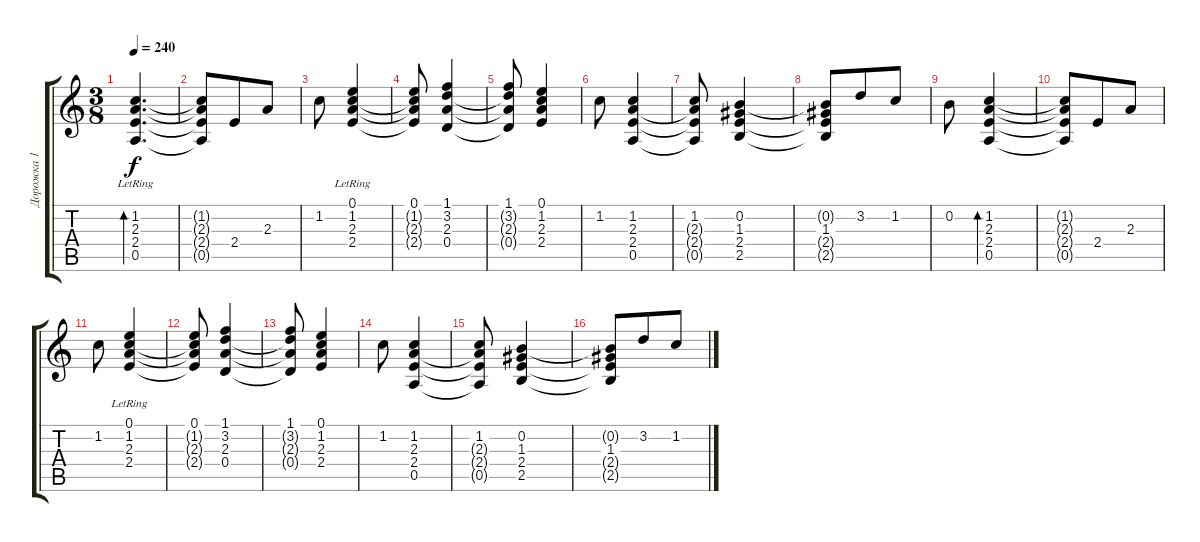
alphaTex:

\track ("Дорожка 1" "Дорожка 1") {instrument acousticguitarsteel}
\staff {score tabs}
\tuning (E4 B3 G3 D3 A2 E2) {hide}
\ts (3 8)
\tempo 240
\clef g2
\ks c
(1.2{lr} 2.3{lr} 2.4{lr} 0.5{lr}).4{d bd 240 dy f instrument acousticguitarsteel} |
(1.2{t} 2.3{t} 2.4{t} 0.5{t}).8 2.4.8 2.3.8 |
1.2.8 (0.1{lr} 1.2{lr} 2.3{lr} 2.4).4 |
(0.1 1.2{t} 2.3{t} 2.4{t}).8 (1.1 3.2 2.3 0.4).4 |
(1.1 3.2{t} 2.3{t} 0.4{t}).8 (0.1 1.2 2.3 2.4).4 |
1.2.8 (1.2 2.3 2.4 0.5).4 |
(1.2 2.3{t} 2.4{t} 0.5{t}).8 (0.2 1.3 2.4 2.5).4 |
(0.2{t} 1.3 2.4{t} 2.5{t}).8 3.2.8 1.2.8 |
0.2.8 (1.2 2.3 2.4 0.5).4{bd 240} |
(1.2{t} 2.3{t} 2.4{t} 0.5{t}).8 2.4.8 2.3.8 |
1.2.8 (0.1{lr} 1.2{lr} 2.3{lr} 2.4).4 |
(0.1 1.2{t} 2.3{t} 2.4{t}).8 (1.1 3.2 2.3 0.4).4 |
(1.1 3.2{t} 2.3{t} 0.4{t}).8 (0.1 1.2 2.3 2.4).4 |
1.2.8 (1.2 2.3 2.4 0.5).4 |
(1.2 2.3{t} 2.4{t} 0.5{t}).8 (0.2 1.3 2.4 2.5).4 |
(0.2{t} 1.3 2.4{t} 2.5{t}).8 3.2.8 1.2.8
